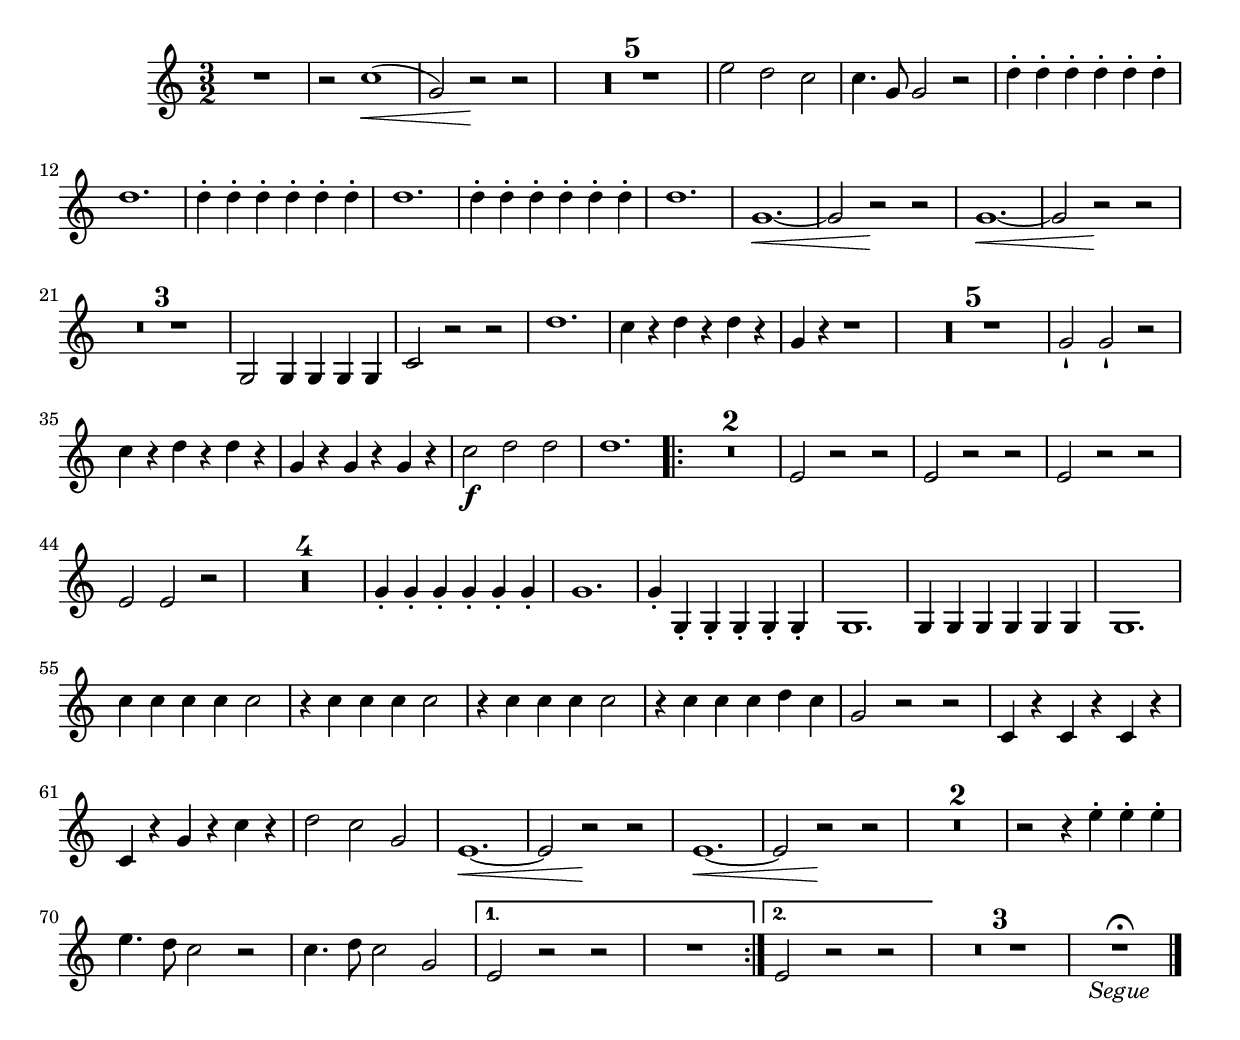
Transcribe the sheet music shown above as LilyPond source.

\version "2.10.25"      %Gossec - Symphonie mi bémol
                        %Cor2 - 1er mvt
\relative c''{
\clef treble
\key c \major
\time 3/2




R1.
r2 c1\<(
g2) r\! r
\set Score.skipBars = ##t R1. * 5 
%
%
%
%
e'2 d c
c4. g8 g2 r
d'4-. d-. d-. d-. d-. d-. 
d1.
d4-. d-. d-. d-. d-. d-. 
d1.
d4-. d-. d-. d-. d-. d-. 
d1.
g,1.\< ~
g2 r\! r
g1.\< ~
g2 r\! r
\set Score.skipBars = ##t R1. * 3 
%
%
g,2 g4 g g g
c2 r r
d'1.
c4 r d r d r
g, r r1
\set Score.skipBars = ##t R1. * 5 
%
%
%
%
%
g2-| g-| r
c4 r d r d r
g, r g r g r
c2\f d d
d1. \repeat volta 2 {
\set Score.skipBars = ##t R1. * 2 
%
e,2 r r
e r r
e r r
e e r
\set Score.skipBars = ##t R1. * 4 
%
%
%
g4-. g-. g-. g-. g-. g-. 
g1.
g4-. g,-. g-. g-. g-. g-. 
g1.
g4 g g g g g
g1.
c'4 c c c c2
r4 c c c c2
r4 c c c c2
r4 c c c d c
g2 r r
c,4 r c r c r
c r g' r c r
d2 c g
e1.\< ~
e2 r\! r
e1.\< ~
e2 r\! r
\set Score.skipBars = ##t R1. * 2
%
r2 r4 e'-. e-. e-.
e4. d8 c2 r
c4. d8 c2 g }
\alternative { {e2 r r | R1.} 
   {e2 r r } }
\set Score.skipBars = ##t R1. * 3
R1.^\fermataMarkup_\markup{\italic "Segue"} 
\bar "|." 
}
